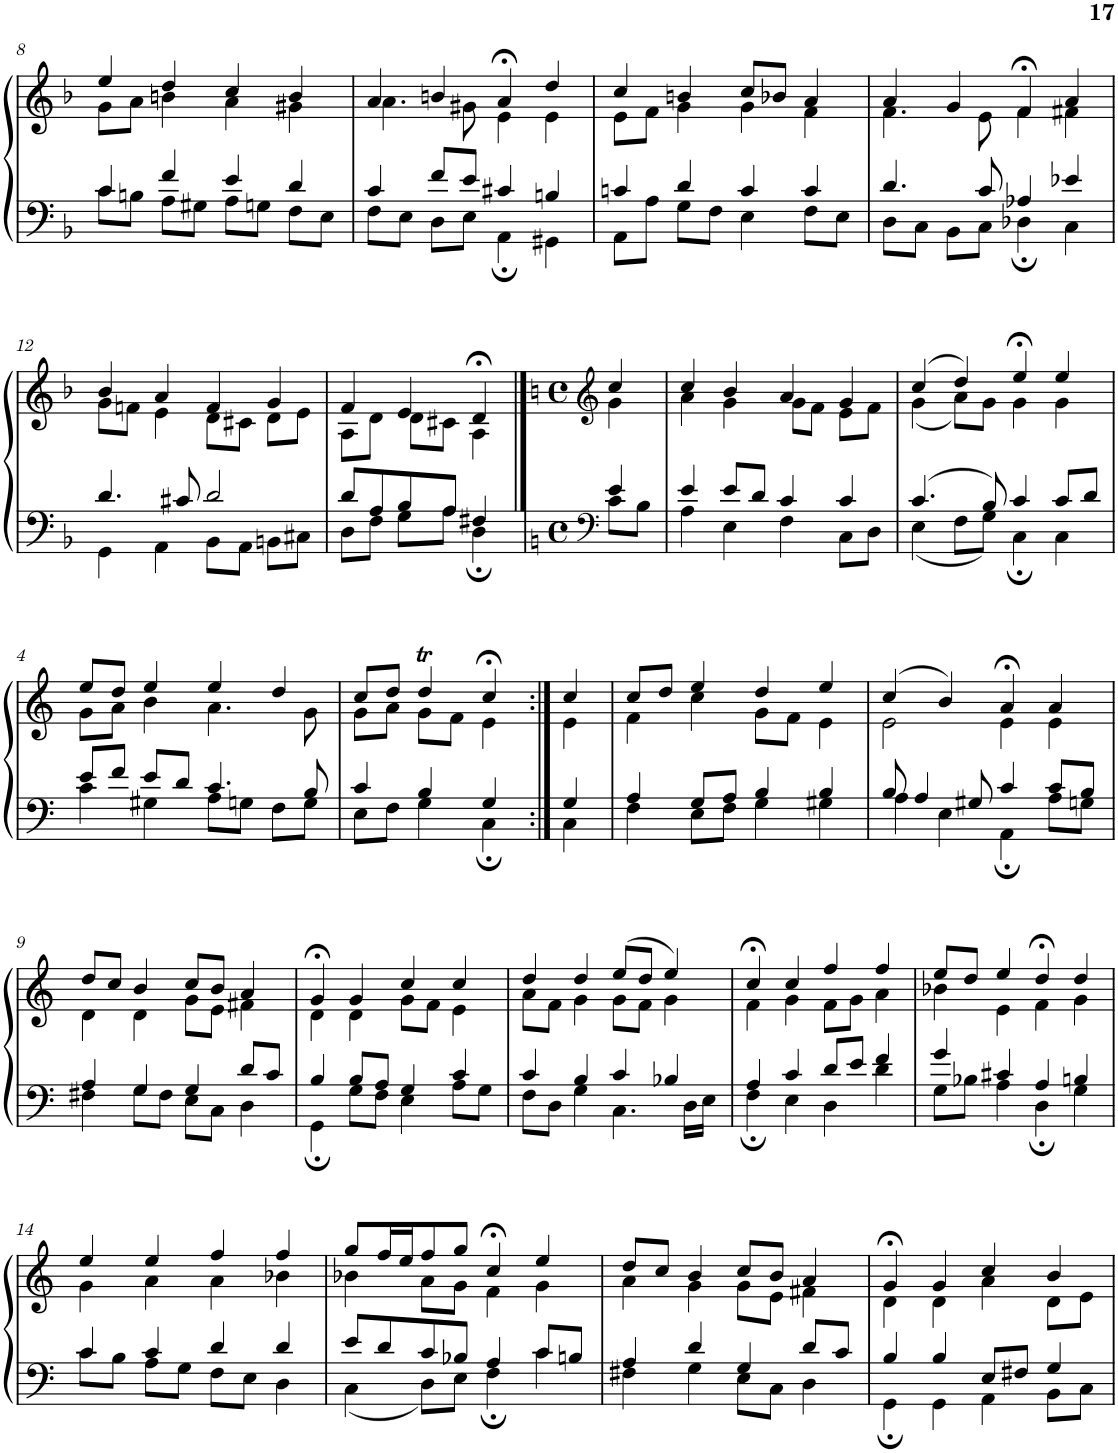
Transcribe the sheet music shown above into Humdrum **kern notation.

**kern	**kern
*part1	*part1
*staff2	*staff1
*I"Piano	*
*I'Pno	*
!!LO:PB:g=z
*clefF4	*clefG2
*k[b-]	*k[b-]
*M4/4	*M4/4
*met(c)	*met(c)
=8	=8
*^	*^
4c/	8c\L	4ee/	8g\L
.	8Bn\J	.	8a\J
4f/	8A\L	4dd/	4bn\
.	8G#X\J	.	.
4e/	8A\L	4cc/	4a\
.	8Gn\J	.	.
4d/	8F\L	4b/	4g#X\
.	8E\J	.	.
=9	=9	=9	=9
4c/	8F\L	4a/	4.a\
.	8E\J	.	.
8f/L	8D\L	4bn/	.
8e/J	8E\J	.	8g#X\
4c#X/	4AA;\	4a;</	4e\
4Bn/	4GG#X\	4dd/	4e\
=10	=10	=10	=10
4cn/	8AA\L	4cc/	8e\L
.	8A\J	.	8f\J
4d/	8G\L	4bn/	4g\
.	8F\J	.	.
4c/	4E\	8cc/L	4g\
.	.	8b-X/J	.
4c/	8F\L	4a/	4f\
.	8E\J	.	.
=11	=11	=11	=11
4.d/	8D\L	4a/	4.f\
.	8C\J	.	.
.	8BB-\L	4g/	.
8c/	8C\J	.	8e\
4A-X/	4D-X;\	4f;</	4f\
4e-X/	4C\	4a/	4f#X\
!!LO:LB:g=z	!!
=12	=12	=12	=12
4.d/	4GG\	4b-/	8g\L
.	.	.	8fn\J
.	4AA\	4a/	4e\
8c#X/	.	.	.
2d/	8BB-\L	4f/	8d\L
.	8AA\J	.	8c#X\J
.	8BBn\L	4g/	8d\L
.	8C#X\J	.	8e\J
=13	=13	=13	=13
8d/L	8D\L	4f/	8A\L
8A/	8F\J	.	8d\J
8B-/	8G\L	4e/	8d\L
8A/J	8A\J	.	8c#X\J
4F#X/	4D;\	4d;</	4A\
==1	==1	==1	==1
*clefF4	*	*clefG2	*
*k[]	*	*k[]	*
*M4/4	*	*M4/4	*
*met(c)	*	*met(c)	*
4e/	8c\L	4cc/	4g\
.	8B\J	.	.
=2	=2	=2	=2
4e/	4A\	4cc/	4a\
8e/L	4E\	4b/	4g\
8d/J	.	.	.
4c/	4F\	4a/	8g\L
.	.	.	8f\J
4c/	8C\L	4g/	8e\L
.	8D\J	.	8f\J
=3	=3	=3	=3
4.c/	4E\	(>4cc/	(<4g\
.	8F\L	4dd/)	8a\L)
8B/	8G\J	.	8g\J
4c/	4C;\	4ee;</	4g\
8c/L	4C\	4ee/	4g\
8d/J	.	.	.
!!LO:LB:g=z	!!
=4	=4	=4	=4
8e/L	4c\	8ee/L	8g\L
8f/J	.	8dd/J	8a\J
8e/L	4G#X\	4ee/	4b\
8d/J	.	.	.
4.c/	8A\L	4ee/	4.a\
.	8Gn\J	.	.
.	8F\L	4dd/	.
8B/	8G\J	.	8g\
=5	=5	=5	=5
4c/	8E\L	8cc/L	8g\L
.	8F\J	8dd/J	8a\J
4B/	4G\	4dd>/	8g\L
.	.	.	8f\J
4G/	4C;\	4cc;</	4e\
=6:|!	=6:|!	=6:|!	=6:|!
4G/	4C\	4cc/	4e\
=7	=7	=7	=7
4A/	4F\	8cc/L	4f\
.	.	8dd/J	.
8G/L	8E\L	4ee/	4cc\
8A/J	8F\J	.	.
4B/	4G\	4dd/	8g\L
.	.	.	8f\J
4B/	4G#X\	4ee/	4e\
=8	=8	=8	=8
8B/	4A\	(>4cc/	2e\
4A/	.	.	.
.	4E\	4b/)	.
8G#X/	.	.	.
4c/	4AA;\	4a;</	4e\
8c/L	8A\L	4a/	4e\
8B/J	8Gn\J	.	.
!!LO:LB:g=z	!!
=9	=9	=9	=9
4A/	4F#X\	8dd/L	4d\
.	.	8cc/J	.
4G/	8G\L	4b/	4d\
.	8F#\J	.	.
4G/	8E\L	8cc/L	8g\L
.	8C\J	8b/J	8e\J
8d/L	4D\	4a/	4f#X\
8c/J	.	.	.
=10	=10	=10	=10
4B/	4GG;\	4g;</	4d\
8B/L	8G\L	4g/	4d\
8A/J	8F\J	.	.
4G/	4E\	4cc/	8g\L
.	.	.	8f\J
4c/	8A\L	4cc/	4e\
.	8G\J	.	.
=11	=11	=11	=11
4c/	8F\L	4dd/	8a\L
.	8D\J	.	8f\J
4B/	4G\	4dd/	4g\
4c/	4.C\	(>8ee/L	8g\L
.	.	8dd/J	8f\J
4B-X/	.	4ee/)	4g\
.	16D\LL	.	.
.	16E\JJ	.	.
=12	=12	=12	=12
4A/	4F;\	4cc;</	4f\
4c/	4E\	4cc/	4g\
8d/L	4D\	4ff/	8f\L
8e/J	.	.	8g\J
4f/	4d\	4ff/	4a\
=13	=13	=13	=13
4g/	8G\L	8ee/L	4b-X\
.	8B-X\J	8dd/J	.
4c#X/	4A\	4ee/	4e\
4A/	4D;\	4dd;</	4f\
4Bn/	4G\	4dd/	4g\
!!LO:LB:g=z	!!
=14	=14	=14	=14
4c/	8c\L	4ee/	4g\
.	8B\J	.	.
4c/	8A\L	4ee/	4a\
.	8G\J	.	.
4d/	8F\L	4ff/	4a\
.	8E\J	.	.
4d/	4D\	4ff/	4b-X\
=15	=15	=15	=15
8e/L	4C\	8gg/L	4b-X\
8d/	.	16ff/L	.
.	.	16ee/J	.
8c/	8D\L	8ff/	8a\L
8B-X/J	8E\J	8gg/J	8g\J
4A/	4F;\	4cc;</	4f\
8c/L	4c\	4ee/	4g\
8Bn/J	.	.	.
=16	=16	=16	=16
4A/	4F#X\	8dd/L	4a\
.	.	8cc/J	.
4d/	4G\	4b/	4g\
4G/	8E\L	8cc/L	8g\L
.	8C\J	8b/J	8e\J
8d/L	4D\	4a/	4f#X\
8c/J	.	.	.
=17	=17	=17	=17
4B/	4GG;\	4g;</	4d\
4B/	4GG\	4g/	4d\
8E/L	4AA\	4cc/	4a\
8F#X/J	.	.	.
4G/	8BB\L	4b/	8d\L
.	8C\J	.	8e\J
*v	*v	*	*
*	*v	*v
=	=
*-	*-
